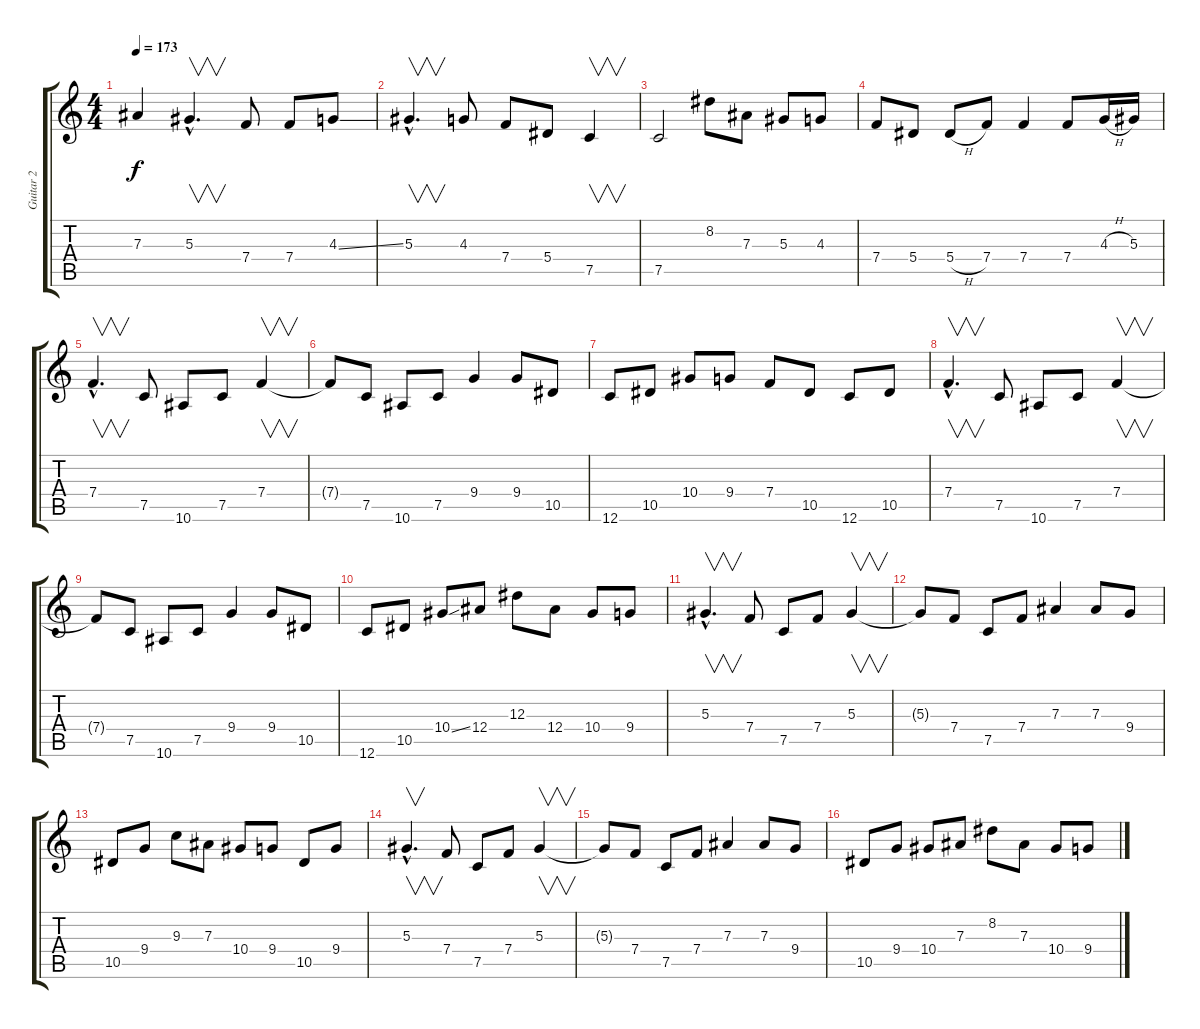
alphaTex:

\track ("Guitar 2" "Guitar 2") {instrument acousticguitarnylon}
\staff {score tabs}
\tuning (C4 G3 Eb3 Bb2 F2 C2) {hide}
\ts (4 4)
\tempo 173
\clef g2
\ks c
7.3.4{dy f} 5.3{hac}.4{v d} 7.4.8 7.4.8 4.3{ss}.8 |
5.3{hac}.4{v d} 4.3.8 7.4.8 5.4.8 7.5.4{v} |
7.5.2 8.2.8 7.3.8 5.3.8 4.3.8 |
7.4.8 5.4.8 5.4{h}.8 7.4.8 7.4.4 7.4.8 4.3{h}.16 5.3.16 |
7.4{hac}.4{v d} 7.5.8 10.6.8 7.5.8 7.4.4{v} |
7.4{t}.8 7.5.8 10.6.8 7.5.8 9.4.4 9.4.8 10.5.8 |
12.6.8 10.5.8 10.4.8 9.4.8 7.4.8 10.5.8 12.6.8 10.5.8 |
7.4{hac}.4{v d} 7.5.8 10.6.8 7.5.8 7.4.4{v} |
7.4{t}.8 7.5.8 10.6.8 7.5.8 9.4.4 9.4.8 10.5.8 |
12.6.8 10.5.8 10.4{ss}.8 12.4.8 12.3.8 12.4.8 10.4.8 9.4.8 |
5.3{hac}.4{v d} 7.4.8 7.5.8 7.4.8 5.3.4{v} |
5.3{t}.8 7.4.8 7.5.8 7.4.8 7.3.4 7.3.8 9.4.8 |
10.5.8 9.4.8 9.3.8 7.3.8 10.4.8 9.4.8 10.5.8 9.4.8 |
5.3{hac}.4{v d} 7.4.8 7.5.8 7.4.8 5.3.4{v} |
5.3{t}.8 7.4.8 7.5.8 7.4.8 7.3.4 7.3.8 9.4.8 |
10.5.8 9.4.8 10.4.8 7.3.8 8.2.8 7.3.8 10.4.8 9.4.8
